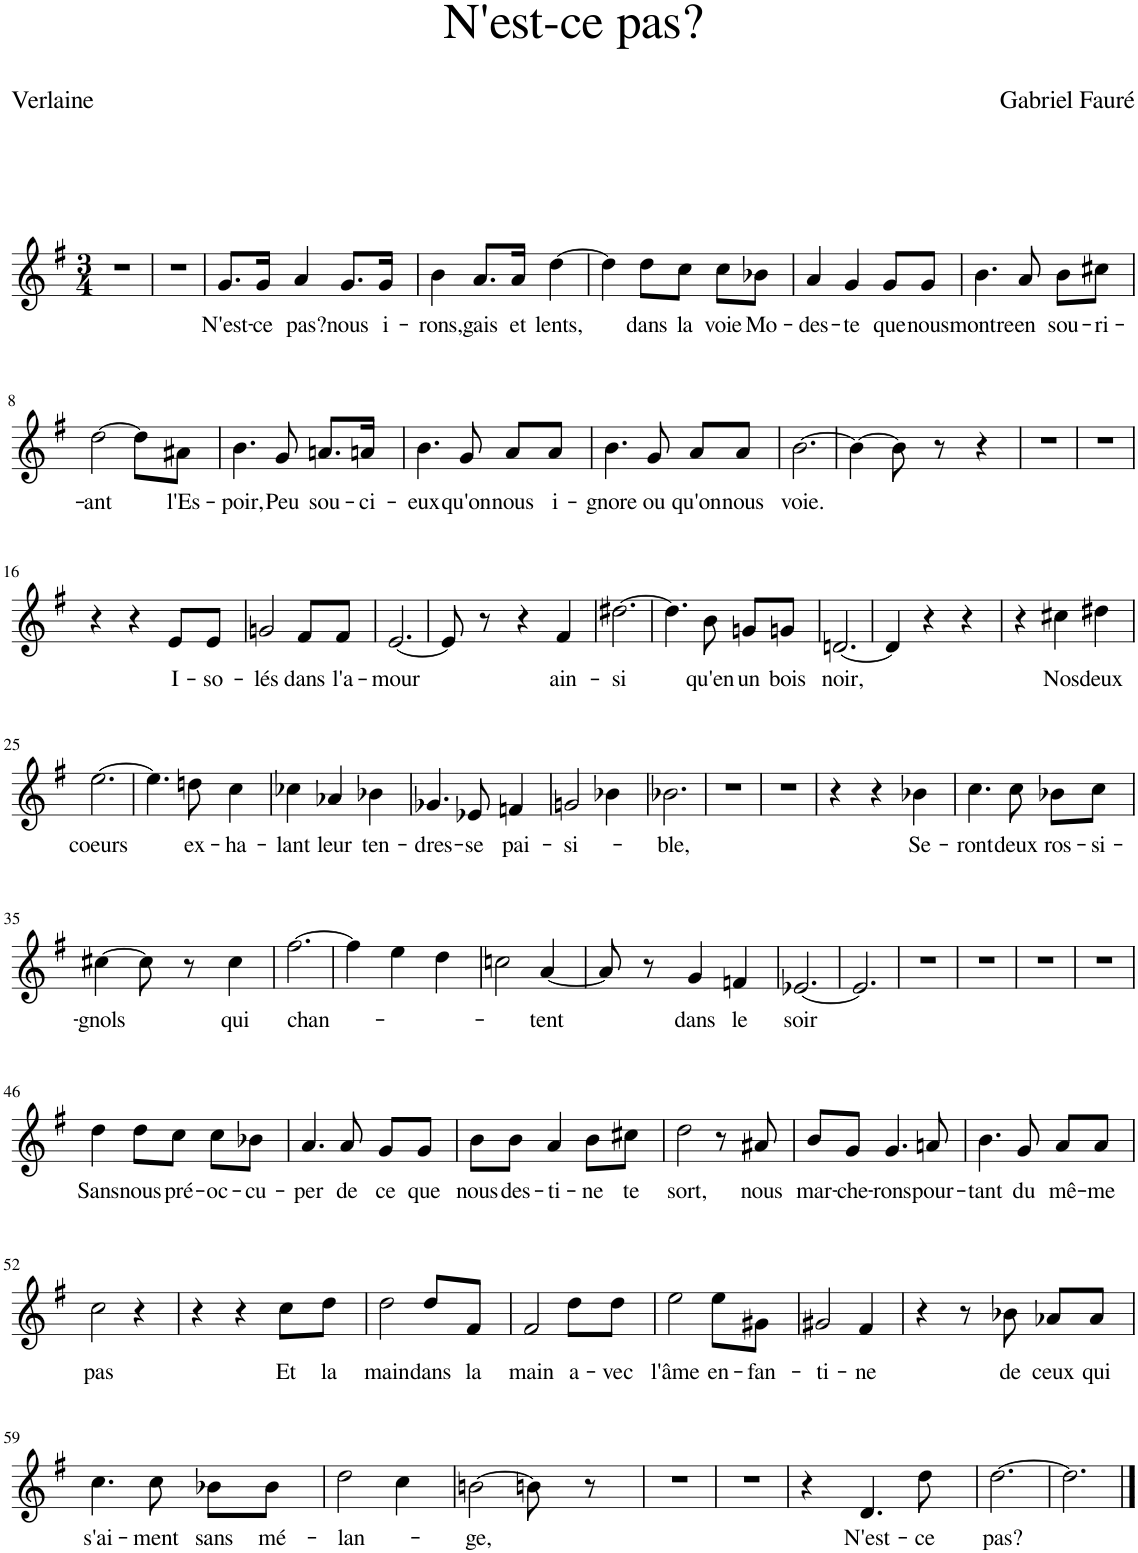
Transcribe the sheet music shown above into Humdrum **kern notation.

**kern	**text
*part1	*part1
*staff1	*staff1
*I"Piano	*
*I'Pno	*
*clefG2	*
*k[f#]	*
*M3/4	*
=1	=1
2.r	.
=2	=2
2.r	.
=3	=3
!	!LO:LY:b
8.g/L	N'est-
!	!LO:LY:b
16g/Jk	-ce
!	!LO:LY:b
4a/	pas?
!	!LO:LY:b
8.g/L	nous
!	!LO:LY:b
16g/Jk	i-
=4	=4
!	!LO:LY:b
4b\	-rons,
!	!LO:LY:b
8.a/L	gais
!	!LO:LY:b
16a/Jk	et
!	!LO:LY:b
[4dd\	lents,
=5	=5
4dd\]	.
!	!LO:LY:b
8dd\L	dans
!	!LO:LY:b
8cc\J	la
!	!LO:LY:b
8cc\L	voie
!	!LO:LY:b
8b-X\J	Mo-
=6	=6
!	!LO:LY:b
4a/	-des-
!	!LO:LY:b
4g/	-te
!	!LO:LY:b
8g/L	que
!	!LO:LY:b
8g/J	nous
=7	=7
!	!LO:LY:b
4.b\	montre
!	!LO:LY:b
8a/	-en
!	!LO:LY:b
8b\L	sou-
!	!LO:LY:b
8cc#X\J	-ri-
!!LO:LB:g=z
=8	=8
!	!LO:LY:b
[2dd\	-ant
8dd\L]	.
!	!LO:LY:b
8a#X\J	l'Es-
=9	=9
!	!LO:LY:b
4.b\	-poir,
!	!LO:LY:b
8g/	Peu
!	!LO:LY:b
8.an/L	sou-
!	!LO:LY:b
16an/Jk	-ci-
=10	=10
!	!LO:LY:b
4.b\	-eux
!	!LO:LY:b
8g/	qu'on
!	!LO:LY:b
8a/L	nous
!	!LO:LY:b
8a/J	i-
=11	=11
!	!LO:LY:b
4.b\	-gnore
!	!LO:LY:b
8g/	ou
!	!LO:LY:b
8a/L	qu'on
!	!LO:LY:b
8a/J	nous
=12	=12
!	!LO:LY:b
[2.b\	voie.
=13	=13
4b\_	.
8b\]	.
8r	.
4r	.
=14	=14
2.r	.
=15	=15
2.r	.
!!LO:LB:g=z
=16	=16
4r	.
4r	.
!	!LO:LY:b
8e/L	I-
!	!LO:LY:b
8e/J	-so-
=17	=17
!	!LO:LY:b
2gn/	-lés
!	!LO:LY:b
8f#/L	dans
!	!LO:LY:b
8f#/J	l'a-
=18	=18
!	!LO:LY:b
[2.e/	-mour
=19	=19
8e/]	.
8r	.
4r	.
!	!LO:LY:b
4f#/	ain-
=20	=20
!	!LO:LY:b
[2.dd#X\	-si
=21	=21
4.dd#\]	.
!	!LO:LY:b
8b\	qu'en
!	!LO:LY:b
8gn/L	un
!	!LO:LY:b
8gn/J	bois
=22	=22
!	!LO:LY:b
[2.dn/	noir,
=23	=23
4d/]	.
4r	.
4r	.
=24	=24
4r	.
!	!LO:LY:b
4cc#X\	Nos
!	!LO:LY:b
4dd#X\	deux
!!LO:LB:g=z
=25	=25
!	!LO:LY:b
[2.ee\	coeurs
=26	=26
4.ee\]	.
!	!LO:LY:b
8ddn\	ex-
!	!LO:LY:b
4cc\	-ha-
=27	=27
!	!LO:LY:b
4cc-X\	-lant
!	!LO:LY:b
4a-X/	leur
!	!LO:LY:b
4b-X\	ten-
=28	=28
!	!LO:LY:b
4.g-X/	-dres-
!	!LO:LY:b
8e-X/	-se
!	!LO:LY:b
4fn/	pai-
=29	=29
!	!LO:LY:b
2gn/	-si-
4b-X\	.
=30	=30
!	!LO:LY:b
2.b-X\	-ble,
=31	=31
2.r	.
=32	=32
2.r	.
=33	=33
4r	.
4r	.
!	!LO:LY:b
4b-X\	Se-
=34	=34
!	!LO:LY:b
4.cc\	-ront
!	!LO:LY:b
8cc\	deux
!	!LO:LY:b
8b-X\L	ros-
!	!LO:LY:b
8cc\J	-si-
!!LO:LB:g=z
=35	=35
!	!LO:LY:b
[4cc#X\	-gnols
8cc#\]	.
8r	.
!	!LO:LY:b
4cc#\	qui
=36	=36
!	!LO:LY:b
[2.ff#\	chan-
=37	=37
4ff#\]	.
4ee\	.
4dd\	.
=38	=38
2ccn\	.
!	!LO:LY:b
[4a/	-tent
=39	=39
8a/]	.
8r	.
!	!LO:LY:b
4g/	dans
!	!LO:LY:b
4fn/	le
=40	=40
!	!LO:LY:b
[2.e-X/	soir
=41	=41
2.e-/]	.
=42	=42
2.r	.
=43	=43
2.r	.
=44	=44
2.r	.
=45	=45
2.r	.
!!LO:LB:g=z
=46	=46
!	!LO:LY:b
4dd\	Sans
!	!LO:LY:b
8dd\L	nous
!	!LO:LY:b
8cc\J	pré-
!	!LO:LY:b
8cc\L	-oc-
!	!LO:LY:b
8b-X\J	-cu-
=47	=47
!	!LO:LY:b
4.a/	-per
!	!LO:LY:b
8a/	de
!	!LO:LY:b
8g/L	ce
!	!LO:LY:b
8g/J	que
=48	=48
!	!LO:LY:b
8b\L	nous
!	!LO:LY:b
8b\J	des-
!	!LO:LY:b
4a/	-ti-
!	!LO:LY:b
8b\L	-ne
!	!LO:LY:b
8cc#X\J	te
=49	=49
!	!LO:LY:b
2dd\	sort,
8r	.
!	!LO:LY:b
8a#X/	nous
=50	=50
!	!LO:LY:b
8b/L	mar-
!	!LO:LY:b
8g/J	-che-
!	!LO:LY:b
4.g/	-rons
!	!LO:LY:b
8an/	pour-
=51	=51
!	!LO:LY:b
4.b\	-tant
!	!LO:LY:b
8g/	du
!	!LO:LY:b
8a/L	mê-
!	!LO:LY:b
8a/J	-me
!!LO:LB:g=z
=52	=52
!	!LO:LY:b
2cc\	pas
4r	.
=53	=53
4r	.
4r	.
!	!LO:LY:b
8cc\L	Et
!	!LO:LY:b
8dd\J	la
=54	=54
!	!LO:LY:b
2dd\	main
!	!LO:LY:b
8dd/L	dans
!	!LO:LY:b
8f#/J	la
=55	=55
!	!LO:LY:b
2f#/	main
!	!LO:LY:b
8dd\L	a-
!	!LO:LY:b
8dd\J	-vec
=56	=56
!	!LO:LY:b
2ee\	l'âme
!	!LO:LY:b
8ee\L	en-
!	!LO:LY:b
8g#X\J	-fan-
=57	=57
!	!LO:LY:b
2g#X/	-ti-
!	!LO:LY:b
4f#/	-ne
=58	=58
4r	.
8r	.
!	!LO:LY:b
8b-X\	de
!	!LO:LY:b
8a-X/L	ceux
!	!LO:LY:b
8a-/J	qui
!!LO:LB:g=z
=59	=59
!	!LO:LY:b
4.cc\	s'ai-
!	!LO:LY:b
8cc\	-ment
!	!LO:LY:b
8b-X\L	sans
!	!LO:LY:b
8b-\J	mé-
=60	=60
!	!LO:LY:b
2dd\	-lan-
4cc\	.
=61	=61
!	!LO:LY:b
[2bn\	-ge,
8bn\]	.
8r	.
=62	=62
2.r	.
=63	=63
2.r	.
=64	=64
4r	.
!	!LO:LY:b
4.d/	N'est-
!	!LO:LY:b
8dd\	-ce
=65	=65
!	!LO:LY:b
[2.dd\	pas?
=66	=66
2.dd\]	.
==	==
*-	*-
